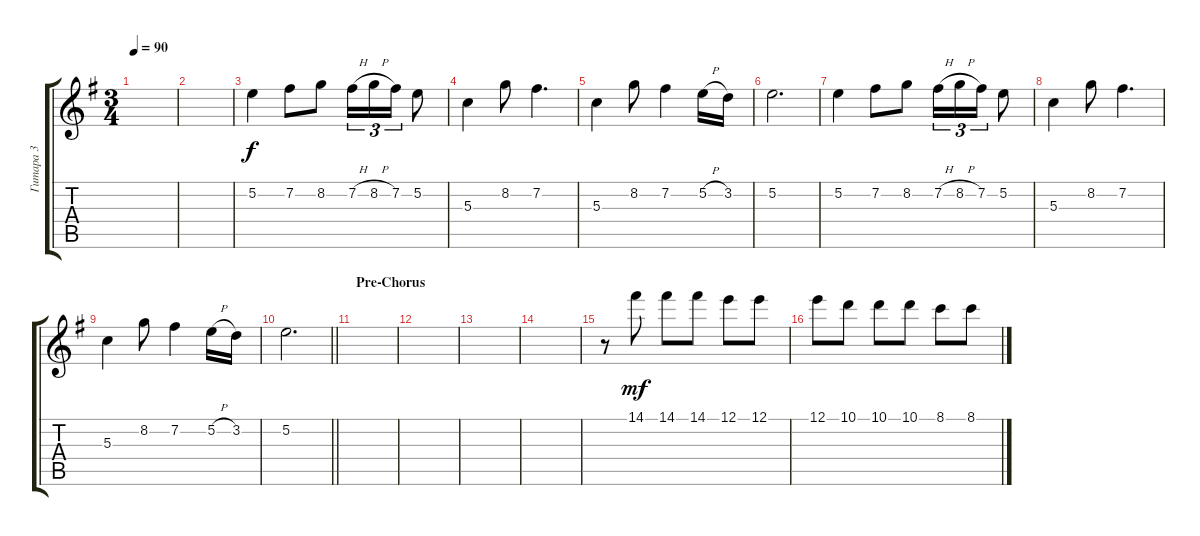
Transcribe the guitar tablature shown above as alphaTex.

\track ("Гитара 3" "Гитара 3") {instrument acousticguitarsteel}
\staff {score tabs}
\tuning (E4 B3 G3 D3 A2 E2) {hide}
\ts (3 4)
\tempo 90
\clef g2
\ks eminor
|
|
5.2.4 7.2.8 8.2.8 7.2{h}.16{tu (3 2)} 8.2{h}.16{tu (3 2)} 7.2.16{tu (3 2)} 5.2.8 |
5.3.4 8.2.8 7.2.4{d} |
5.3.4 8.2.8 7.2.4 5.2{h}.16 3.2.16 |
5.2.2{d} |
5.2.4 7.2.8 8.2.8 7.2{h}.16{tu (3 2)} 8.2{h}.16{tu (3 2)} 7.2.16{tu (3 2)} 5.2.8 |
5.3.4 8.2.8 7.2.4{d} |
5.3.4 8.2.8 7.2.4 5.2{h}.16 3.2.16 |
\barLineRight lightlight
5.2.2{d} |
\section ("" "Pre-Chorus")
|
|
|
|
r.8 14.1.8{dy mf} 14.1.8 14.1.8 12.1.8 12.1.8 |
12.1.8 10.1.8 10.1.8 10.1.8 8.1.8 8.1.8
